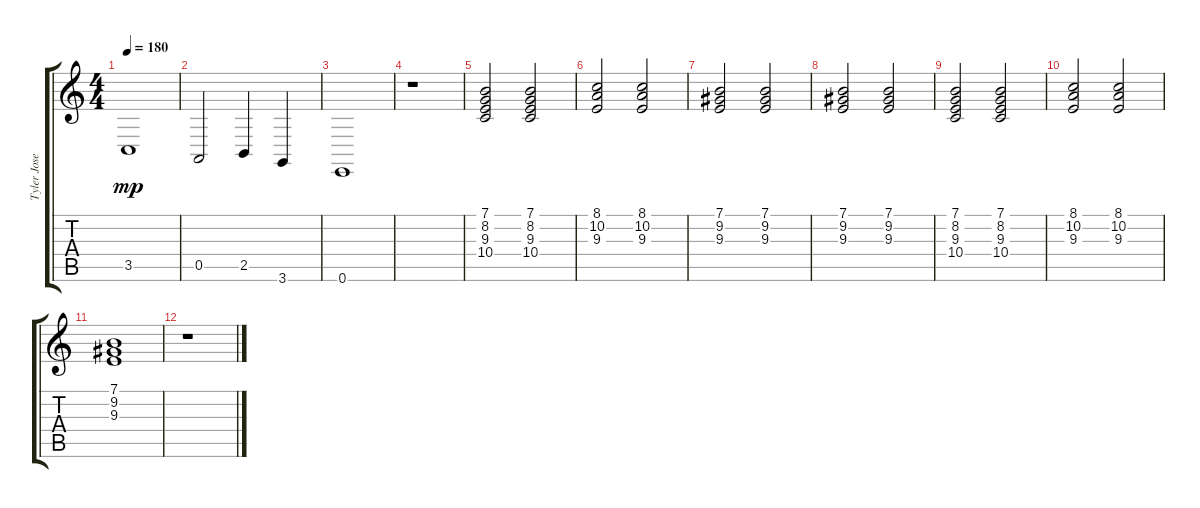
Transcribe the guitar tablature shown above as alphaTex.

\track ("Tyler Joseph (piano)" "Tyler Jose") {instrument acousticgrandpiano}
\staff {score tabs}
\tuning (E4 B3 G3 D3 A2 E2) {hide}
\ts (4 4)
\tempo 180
\clef g2
\ks c
3.5.1{dy mp} |
0.5.2 2.5.4 3.6.4 |
0.6.1 |
r.1 |
(7.1 8.2 9.3 10.4).2 (7.1 8.2 9.3 10.4).2 |
(8.1 10.2 9.3).2 (8.1 10.2 9.3).2 |
(7.1 9.2 9.3).2 (7.1 9.2 9.3).2 |
(7.1 9.2 9.3).2 (7.1 9.2 9.3).2 |
(7.1 8.2 9.3 10.4).2 (7.1 8.2 9.3 10.4).2 |
(8.1 10.2 9.3).2 (8.1 10.2 9.3).2 |
(7.1 9.2 9.3).1 |
r.1
